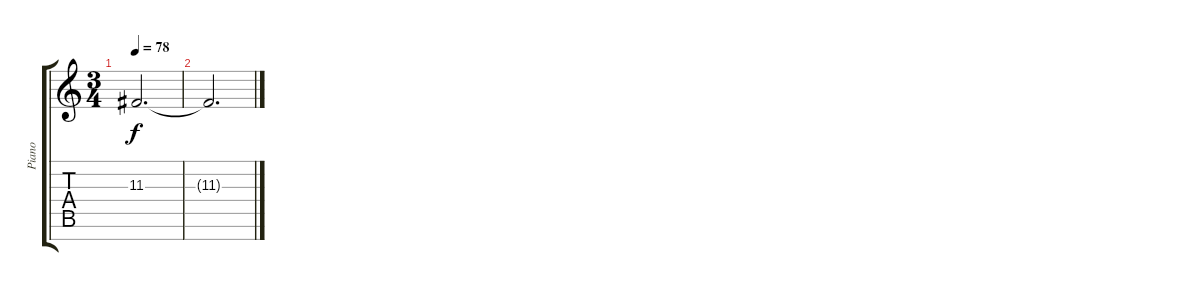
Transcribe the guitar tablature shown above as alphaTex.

\track ("Piano" "Piano") {instrument acousticgrandpiano}
\staff {score tabs}
\tuning (E4 B3 G3 D3 A2 E2 B1) {hide}
\ts (3 4)
\tempo 78
\clef g2
\ks c
11.3{t}.2{d dy f} |
11.3{t}.2{d}
